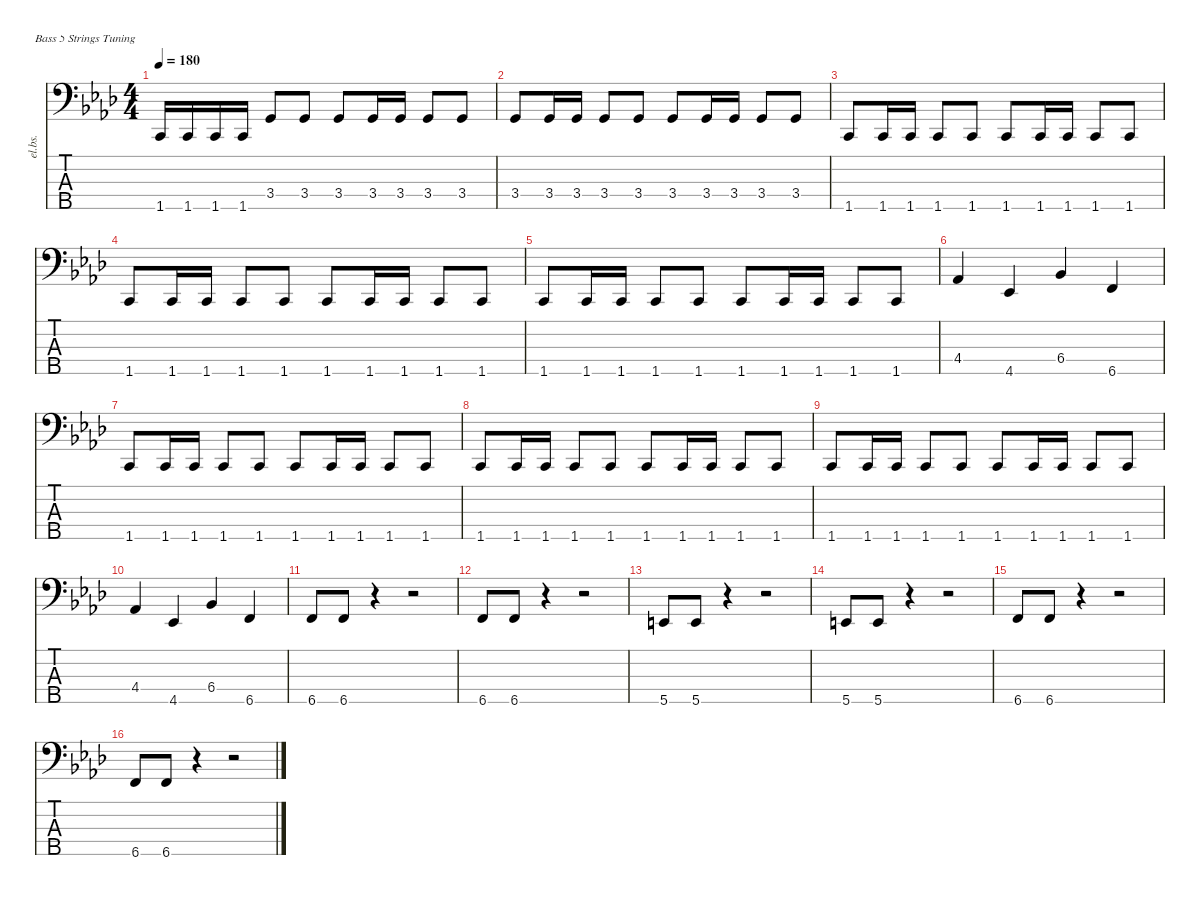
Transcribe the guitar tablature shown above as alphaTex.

\defaultSystemsLayout 4
\hideDynamics
\bracketExtendMode nobrackets
\otherSystemsTrackNameOrientation horizontal
\track ("Bass" "el.bs.") {solo instrument electricbasspick}
\staff {score tabs}
\tuning (G2 D2 A1 E1 B0)
\ts (4 4)
\tempo 180
\clef f4
\ks fminor
1.5{acc forcenatural}.16{dy f beam Up} 1.5{acc forcenatural}.16{beam Up} 1.5{acc forcenatural}.16{beam Up} 1.5{acc forcenatural}.16{beam Up} 3.4{acc forcenatural}.8{beam Up} 3.4{acc forcenatural}.8{beam Up} 3.4{acc forcenatural}.8{beam Up} 3.4{acc forcenatural}.16{beam Up} 3.4{acc forcenatural}.16{beam Up} 3.4{acc forcenatural}.8{beam Up} 3.4{acc forcenatural}.8{beam Up} |
3.4{acc forcenatural}.8{beam Up} 3.4{acc forcenatural}.16{beam Up} 3.4{acc forcenatural}.16{beam Up} 3.4{acc forcenatural}.8{beam Up} 3.4{acc forcenatural}.8{beam Up} 3.4{acc forcenatural}.8{beam Up} 3.4{acc forcenatural}.16{beam Up} 3.4{acc forcenatural}.16{beam Up} 3.4{acc forcenatural}.8{beam Up} 3.4{acc forcenatural}.8{beam Up} |
1.5{acc forcenatural}.8{beam Up} 1.5{acc forcenatural}.16{beam Up} 1.5{acc forcenatural}.16{beam Up} 1.5{acc forcenatural}.8{beam Up} 1.5{acc forcenatural}.8{beam Up} 1.5{acc forcenatural}.8{beam Up} 1.5{acc forcenatural}.16{beam Up} 1.5{acc forcenatural}.16{beam Up} 1.5{acc forcenatural}.8{beam Up} 1.5{acc forcenatural}.8{beam Up} |
1.5{acc forcenatural}.8{beam Up} 1.5{acc forcenatural}.16{beam Up} 1.5{acc forcenatural}.16{beam Up} 1.5{acc forcenatural}.8{beam Up} 1.5{acc forcenatural}.8{beam Up} 1.5{acc forcenatural}.8{beam Up} 1.5{acc forcenatural}.16{beam Up} 1.5{acc forcenatural}.16{beam Up} 1.5{acc forcenatural}.8{beam Up} 1.5{acc forcenatural}.8{beam Up} |
1.5{acc forcenatural}.8{beam Up} 1.5{acc forcenatural}.16{beam Up} 1.5{acc forcenatural}.16{beam Up} 1.5{acc forcenatural}.8{beam Up} 1.5{acc forcenatural}.8{beam Up} 1.5{acc forcenatural}.8{beam Up} 1.5{acc forcenatural}.16{beam Up} 1.5{acc forcenatural}.16{beam Up} 1.5{acc forcenatural}.8{beam Up} 1.5{acc forcenatural}.8{beam Up} |
4.4{acc b}.4{beam Up} 4.5{acc b}.4{beam Up} 6.4{acc b}.4{beam Up} 6.5{acc forcenatural}.4{beam Up} |
1.5{acc forcenatural}.8{beam Up} 1.5{acc forcenatural}.16{beam Up} 1.5{acc forcenatural}.16{beam Up} 1.5{acc forcenatural}.8{beam Up} 1.5{acc forcenatural}.8{beam Up} 1.5{acc forcenatural}.8{beam Up} 1.5{acc forcenatural}.16{beam Up} 1.5{acc forcenatural}.16{beam Up} 1.5{acc forcenatural}.8{beam Up} 1.5{acc forcenatural}.8{beam Up} |
1.5{acc forcenatural}.8{beam Up} 1.5{acc forcenatural}.16{beam Up} 1.5{acc forcenatural}.16{beam Up} 1.5{acc forcenatural}.8{beam Up} 1.5{acc forcenatural}.8{beam Up} 1.5{acc forcenatural}.8{beam Up} 1.5{acc forcenatural}.16{beam Up} 1.5{acc forcenatural}.16{beam Up} 1.5{acc forcenatural}.8{beam Up} 1.5{acc forcenatural}.8{beam Up} |
1.5{acc forcenatural}.8{beam Up} 1.5{acc forcenatural}.16{beam Up} 1.5{acc forcenatural}.16{beam Up} 1.5{acc forcenatural}.8{beam Up} 1.5{acc forcenatural}.8{beam Up} 1.5{acc forcenatural}.8{beam Up} 1.5{acc forcenatural}.16{beam Up} 1.5{acc forcenatural}.16{beam Up} 1.5{acc forcenatural}.8{beam Up} 1.5{acc forcenatural}.8{beam Up} |
4.4{acc b}.4{beam Up} 4.5{acc b}.4{beam Up} 6.4{acc b}.4{beam Up} 6.5{acc forcenatural}.4{beam Up} |
6.5{acc forcenatural}.8{beam Up} 6.5{acc forcenatural}.8{beam Up} r.4{beam Up} r.2{beam Up} |
6.5{acc forcenatural}.8{beam Up} 6.5{acc forcenatural}.8{beam Up} r.4{beam Up} r.2{beam Up} |
5.5{acc forcenatural}.8{beam Up} 5.5{acc forcenatural}.8{beam Up} r.4{beam Up} r.2{beam Up} |
5.5{acc forcenatural}.8{beam Up} 5.5{acc forcenatural}.8{beam Up} r.4{beam Up} r.2{beam Up} |
6.5{acc forcenatural}.8{beam Up} 6.5{acc forcenatural}.8{beam Up} r.4{beam Up} r.2{beam Up} |
6.5{acc forcenatural}.8{beam Up} 6.5{acc forcenatural}.8{beam Up} r.4{beam Up} r.2{beam Up}
